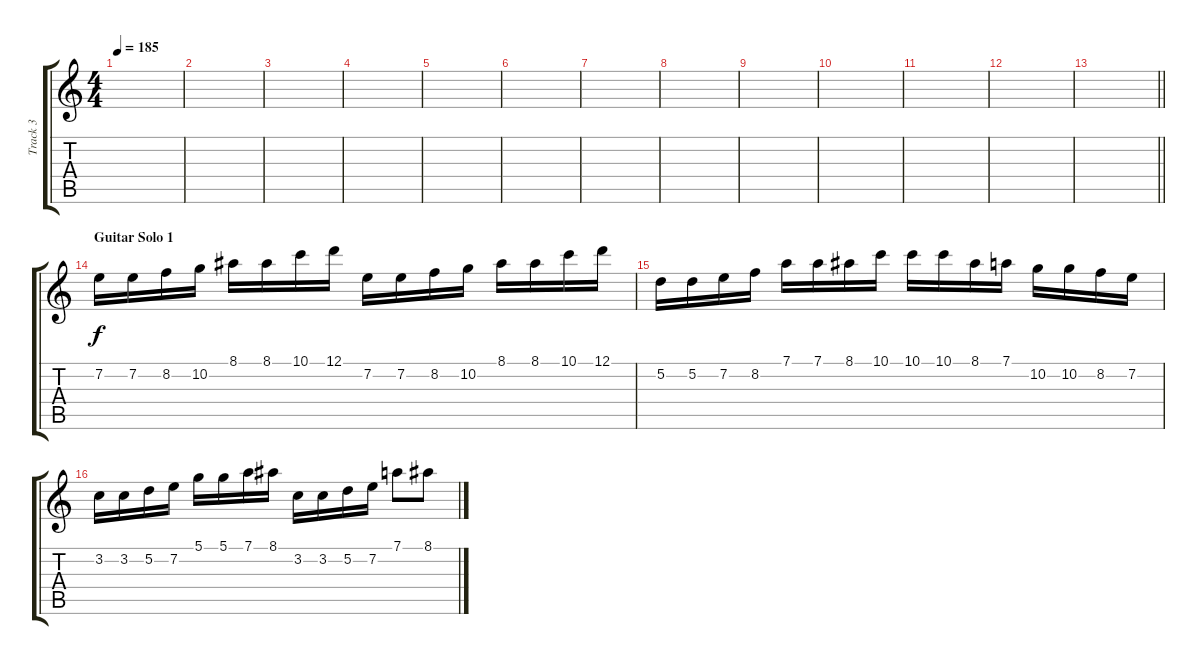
\track ("Track 3" "Track 3") {instrument distortionguitar}
\staff {score tabs}
\tuning (D4 A3 F3 C3 G2 D2) {hide}
\ts (4 4)
\tempo 185
\clef g2
\ks c
|
|
|
|
|
|
|
|
|
|
|
|
\barLineRight lightlight
|
\section ("" "Guitar Solo 1")
7.2.16 7.2.16 8.2.16 10.2.16 8.1.16 8.1.16 10.1.16 12.1.16 7.2.16 7.2.16 8.2.16 10.2.16 8.1.16 8.1.16 10.1.16 12.1.16 |
5.2.16 5.2.16 7.2.16 8.2.16 7.1.16 7.1.16 8.1.16 10.1.16 10.1.16 10.1.16 8.1.16 7.1.16 10.2.16 10.2.16 8.2.16 7.2.16 |
3.2.16 3.2.16 5.2.16 7.2.16 5.1.16 5.1.16 7.1.16 8.1.16 3.2.16 3.2.16 5.2.16 7.2.16 7.1.8 8.1.8
